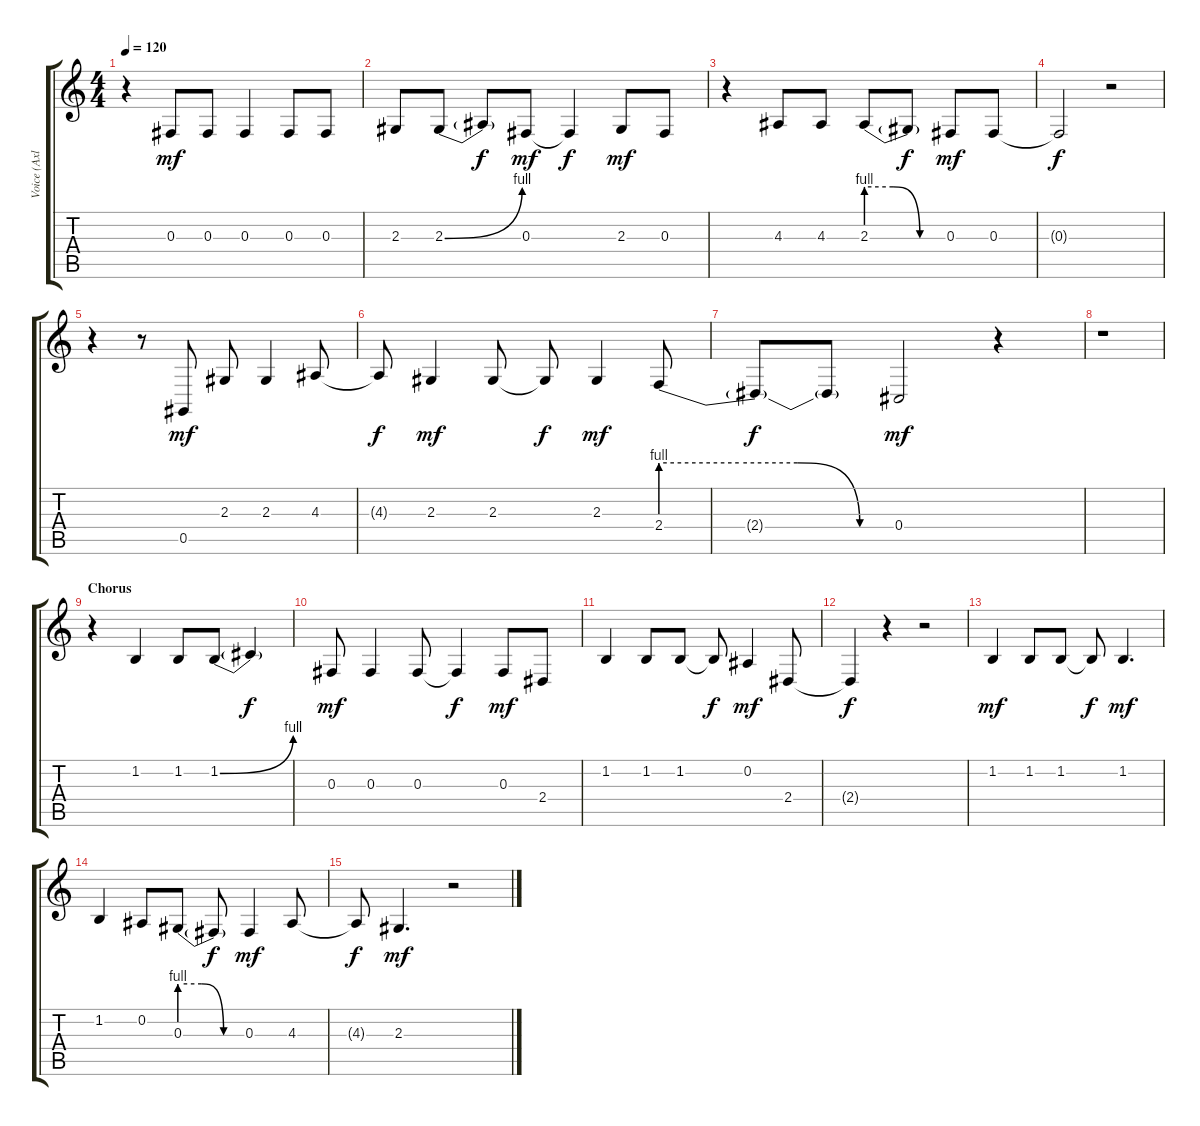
\track ("Voice (Axl)" "Voice (Axl") {instrument whistle}
\staff {score tabs}
\tuning (Eb4 Bb3 Gb3 Db3 Ab2 Eb2) {hide}
\ts (4 4)
\tempo 120
\clef g2
\ks c
r.4{dy mf} 0.3.8 0.3.8 0.3.4 0.3.8 0.3.8 |
2.3.8 2.3{be (bend 0 0 60 4)}.8 2.3{t}.8{dy f} 0.3.8{dy mf} 0.3{t}.4{dy f} 2.3.8{dy mf} 0.3.8 |
r.4 4.3.8 4.3.8 2.3{be (custom 0 4 20 4 40 0 60 0)}.8 2.3{t}.8{dy f} 0.3.8{dy mf} 0.3.8 |
0.3{t}.2{dy f} r.2 |
r.4 r.8 0.5.8{dy mf} 2.3.8 2.3.4 4.3.8 |
4.3{t}.8{dy f} 2.3.4{dy mf} 2.3.8 2.3{t}.8{dy f} 2.3.4{dy mf} 2.4{be (custom 0 4 20 4 35 4 51 0 60 0)}.8 |
2.4{t}.8{dy f} 2.4{t}.8 0.4.2{dy mf} r.4 |
r.1 |
\section ("" "Chorus")
r.4 1.2.4 1.2.8 1.2{be (bend 0 0 60 4)}.8 1.2{t}.4{dy f} |
0.3.8{dy mf} 0.3.4 0.3.8 0.3{t}.4{dy f} 0.3.8{dy mf} 2.4.8 |
1.2.4 1.2.8 1.2.8 1.2{t}.8{dy f} 0.2.4{dy mf} 2.4.8 |
2.4{t}.4{dy f} r.4 r.2 |
1.2.4{dy mf} 1.2.8 1.2.8 1.2{t}.8{dy f} 1.2.4{d dy mf} |
1.2.4 0.2.8 0.3{be (custom 0 4 20 4 40 0 60 0)}.8 0.3{t}.8{dy f} 0.3.4{dy mf} 4.3.8 |
4.3{t}.8{dy f} 2.3.4{d dy mf} r.2
